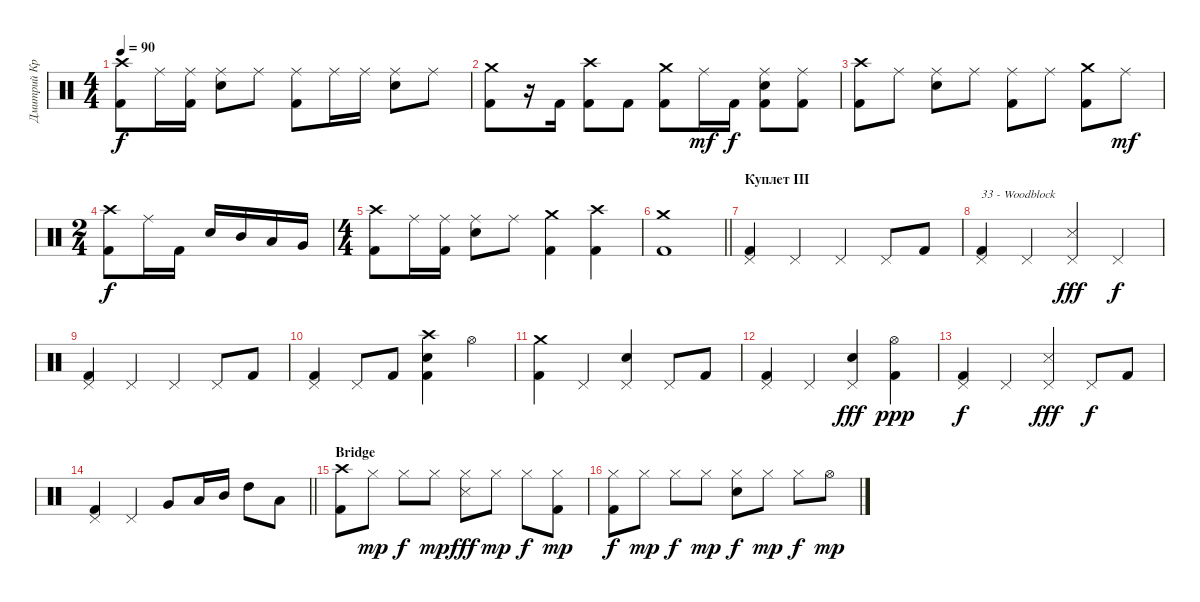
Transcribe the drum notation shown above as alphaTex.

\track ("Дмитрий Кривенков " "Дмитрий Кр") {instrument percussion}
\staff {score}
\articulation defaults
\ts (4 4)
\tempo 90
\clef neutral
\ks c
("Crash high (hit)" "Kick (hit) 2").8{dy f} "Ride (middle)".16 ("Ride (middle)" "Kick (hit) 2").16 ("Ride (middle)" "Electric Snare (hit)").8 "Ride (middle)".8 ("Ride (middle)" "Kick (hit) 2").8 "Ride (middle)".16 "Ride (middle)".16 ("Ride (middle)" "Electric Snare (hit)").8 "Ride (middle)".8 |
("Crash medium (hit)" "Kick (hit) 2").8 r.16 "Kick (hit) 2".16 ("Crash high (hit)" "Kick (hit) 2").8 "Kick (hit) 2".8 ("Crash medium (hit)" "Kick (hit) 2").8 "Ride (middle)".16{dy mf} "Kick (hit) 2".16{dy f} ("Ride (middle)" "Electric Snare (hit)" "Kick (hit) 2").8 ("Ride (middle)" "Kick (hit) 2").8 |
("Crash high (hit)" "Kick (hit) 2").8 "Ride (middle)".8 ("Ride (middle)" "Electric Snare (hit)").8 "Ride (middle)".8 ("Ride (middle)" "Kick (hit) 2").8 "Ride (middle)".8 ("Crash medium (hit)" "Kick (hit) 2").8 "Ride (middle)".8{dy mf} |
\ts (2 4)
("Crash high (hit)" "Kick (hit) 2").8{dy f} "Ride (middle)".16 "Kick (hit) 2".16 "Electric Snare (hit)".16 "Mid Tom (hit)".16 "Low Tom (hit)".16 "Very Low Tom (hit)".16 |
\ts (4 4)
("Crash high (hit)" "Kick (hit) 2").8 "Ride (middle)".16 ("Ride (middle)" "Kick (hit) 2").16 ("Ride (middle)" "Electric Snare (hit)").8 "Ride (middle)".8 ("Crash medium (hit)" "Kick (hit) 2").4 ("Crash high (hit)" "Kick (hit) 2").4 |
\barLineRight lightlight
("Crash medium (hit)" "Kick (hit) 2").1 |
\section ("" "Куплет III")
("Pedal Hi-Hat (hit)" "Kick (hit) 2").4 "Pedal Hi-Hat (hit)".4 "Pedal Hi-Hat (hit)".4 "Pedal Hi-Hat (hit)".8 "Kick (hit) 2".8 |
("Pedal Hi-Hat (hit)" "Kick (hit) 2").4{txt "33 - Woodblock"} "Pedal Hi-Hat (hit)".4 ("Pedal Hi-Hat (hit)" "Metronome (hit)").4{dy fff} "Pedal Hi-Hat (hit)".4{dy f} |
("Pedal Hi-Hat (hit)" "Kick (hit) 2").4 "Pedal Hi-Hat (hit)".4 "Pedal Hi-Hat (hit)".4 "Pedal Hi-Hat (hit)".8 "Kick (hit) 2".8 |
("Pedal Hi-Hat (hit)" "Kick (hit) 2").4 "Pedal Hi-Hat (hit)".8 "Kick (hit) 2".8 ("Crash high (hit)" "Electric Snare (hit)" "Kick (hit) 2").4 "Hi-Hat (open)".4 |
("Crash medium (hit)" "Kick (hit) 2").4 "Pedal Hi-Hat (hit)".4 ("Pedal Hi-Hat (hit)" "Electric Snare (hit)").4 "Pedal Hi-Hat (hit)".8 "Kick (hit) 2".8 |
("Pedal Hi-Hat (hit)" "Kick (hit) 2").4 "Pedal Hi-Hat (hit)".4 ("Pedal Hi-Hat (hit)" "Electric Snare (hit)").4{dy fff} ("Hi-Hat (open)" "Kick (hit) 2").4{dy ppp} |
("Pedal Hi-Hat (hit)" "Kick (hit) 2").4{dy f} "Pedal Hi-Hat (hit)".4 ("Pedal Hi-Hat (hit)" "Metronome (hit)").4{dy fff} "Pedal Hi-Hat (hit)".8{dy f} "Kick (hit) 2".8 |
\barLineRight lightlight
("Pedal Hi-Hat (hit)" "Kick (hit) 2").4 "Pedal Hi-Hat (hit)".4 "Very Low Tom (hit)".8 "Low Tom (hit)".16 "Mid Tom (hit)".16 "High Tom (hit)".8 "Low Tom (hit)".8 |
\section ("" "Bridge")
("Crash high (hit)" "Kick (hit) 2").8 "Hi-Hat (closed)".8{dy mp} "Hi-Hat (closed)".8{dy f} "Hi-Hat (closed)".8{dy mp} ("Hi-Hat (closed)" "Metronome (hit)").8{dy fff} "Hi-Hat (closed)".8{dy mp} "Hi-Hat (closed)".8{dy f} ("Hi-Hat (closed)" "Kick (hit) 2").8{dy mp} |
("Hi-Hat (closed)" "Kick (hit) 2").8{dy f} "Hi-Hat (closed)".8{dy mp} "Hi-Hat (closed)".8{dy f} "Hi-Hat (closed)".8{dy mp} ("Hi-Hat (closed)" "Electric Snare (hit)").8{dy f} "Hi-Hat (closed)".8{dy mp} "Hi-Hat (closed)".8{dy f} "Hi-Hat (open)".8{dy mp}
